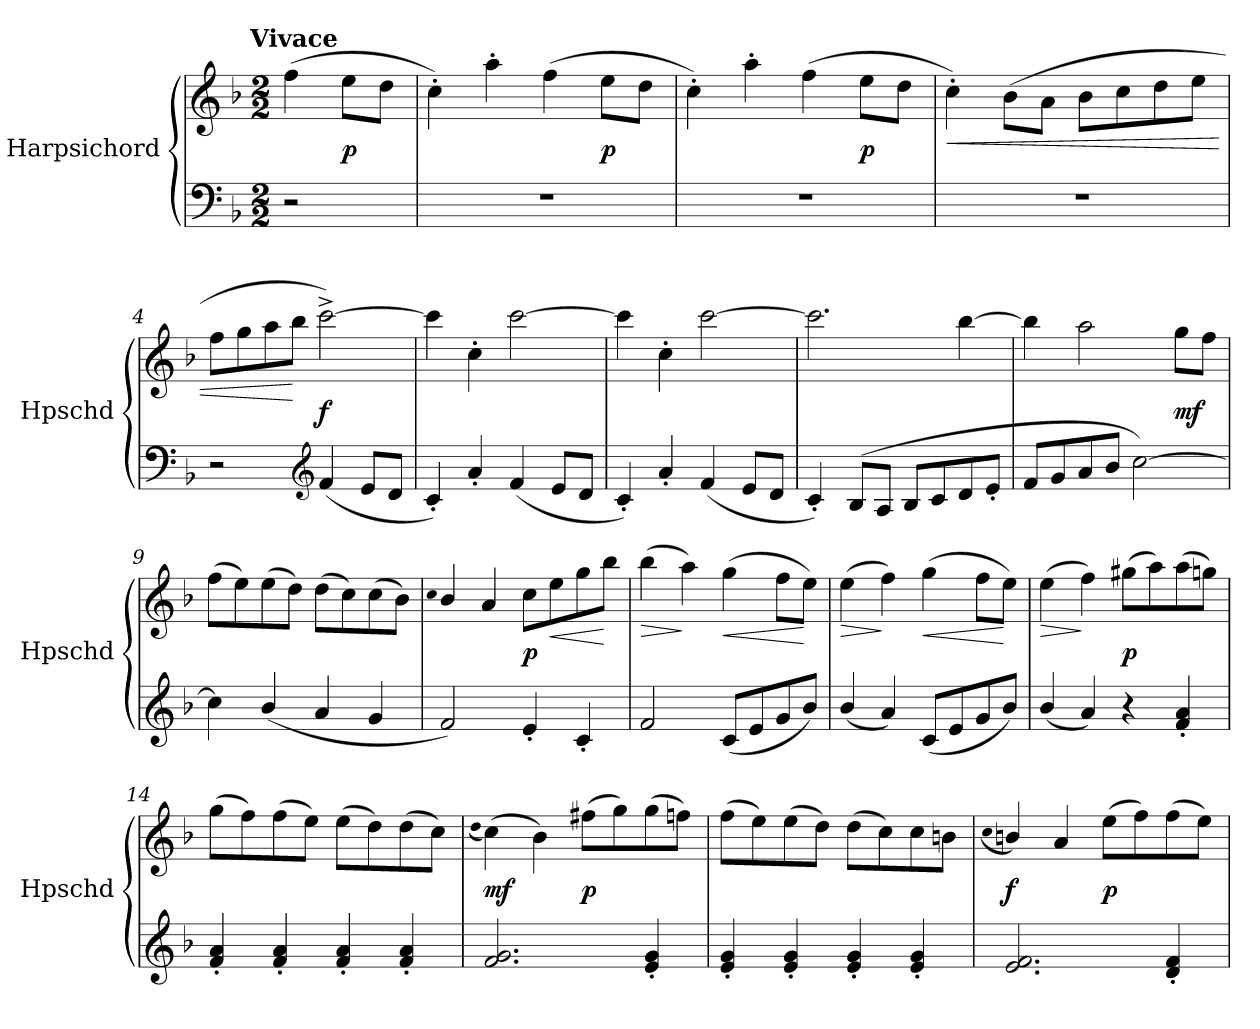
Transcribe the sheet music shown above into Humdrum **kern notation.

**kern	**kern	**dynam
*part1	*part1	*part1
*staff2	*staff1	*staff1/2
*I"Harpsichord	*	*
*I'Hpschd	*	*
*clefF4	*clefG2	*
*k[b-]	*k[b-]	*
!!LO:TX:omd:t=Vivace
*M2/2	*M2/2	*
*MM216	*MM216	*
=	=	=
2r	(4ff\	.
.	8ee\L	p
.	8dd\J	.
=1	=1	=1
1r	4cc'\)	.
.	4aa'\	.
.	(4ff\	.
.	8ee\L	p
.	8dd\J	.
=2	=2	=2
1r	4cc'\)	.
.	4aa'\	.
.	(4ff\	.
.	8ee\L	p
.	8dd\J	.
=3	=3	=3
!	!	!LO:HP:b
1r	4cc'\)	<
.	(8b-\L	.
.	8a\J	.
.	8b-\L	.
.	8cc\	.
.	8dd\	.
.	8ee\J	.
=4	=4	=4
2r	8ff\L	.
.	8gg\	.
.	8aa\	.
.	8bb-\J	[
*clefG2	*	*
(4f/	[2ccc^\)	f
8e/L	.	.
8d/J	.	.
=5	=5	=5
4c'/)	4ccc\]	.
4a'/	4cc'\	.
(4f/	[2ccc\	.
8e/L	.	.
8d/J	.	.
=6	=6	=6
4c'/)	4ccc\]	.
4a'/	4cc'\	.
(4f/	[2ccc\	.
8e/L	.	.
8d/J	.	.
=7	=7	=7
4c'/)	2.ccc\]	.
(8B-/L	.	.
8A/J	.	.
8B-/L	.	.
8c/	.	.
8d/	[4bb-\	.
8e'/J	.	.
=8	=8	=8
8f/L	4bb-\]	.
8g/	.	.
8a/	2aa\	.
8b-/J	.	.
[2cc\)	.	.
.	8gg\L	mf
.	8ff\J	.
=9	=9	=9
4cc\]	(8ff\L	.
.	8ee\)	.
(4b-/	(8ee\	.
.	8dd\J)	.
4a/	(8dd\L	.
.	8cc\)	.
4g/	(8cc\	.
.	8b-\J)	.
=10	=10	=10
.	qcc	.
2f/)	4b-/	.
.	4a/	.
4e'/	8cc\L	p
!	!	!LO:HP:b
.	8ee\	<
4c'/	8gg\	.
.	8bb-\J	[
=11	=11	=11
!	!	!LO:HP:b
2f/	(4bb-\	>
.	4aa\)	]
!	!	!LO:HP:b
(8c/L	(4gg\	<
8e/	.	.
8g/	8ff\L	.
8b-/J)	8ee\J)	[
=12	=12	=12
!	!	!LO:HP:b
(4b-/	(4ee\	>
4a/)	4ff\)	]
!	!	!LO:HP:b
(8c/L	(4gg\	<
8e/	.	.
8g/	8ff\L	.
8b-/J)	8ee\J)	[
=13	=13	=13
!	!	!LO:HP:b
(4b-/	(4ee\	>
4a/)	4ff\)	]
4r	(8gg#X\L	p
.	8aa\)	.
4f'/ 4a'/	(8aa\	.
.	8ggn\J)	.
=14	=14	=14
4f'/ 4a'/	(8gg\L	.
.	8ff\)	.
4f'/ 4a'/	(8ff\	.
.	8ee\J)	.
4f'/ 4a'/	(8ee\L	.
.	8dd\)	.
4f'/ 4a'/	(8dd\	.
.	8cc\J)	.
=15	=15	=15
.	(qdd	.
2.f/ 2.g/	(4cc\)	mf
.	4b-\)	.
.	(8ff#X\L	p
.	8gg\)	.
4e'/ 4g'/	(8gg\	.
.	8ffn\J)	.
=16	=16	=16
4e'/ 4g'/	(8ff\L	.
.	8ee\)	.
4e'/ 4g'/	(8ee\	.
.	8dd\J)	.
4e'/ 4g'/	(8dd\L	.
.	8cc\)	.
4e'/ 4g'/	8cc\	.
.	8bn\J	.
=17	=17	=17
.	(qcc	.
2.e/ 2.f/	4bn/)	f
.	4a/	.
.	(8ee\L	p
.	8ff\)	.
4d'/ 4f'/	(8ff\	.
.	8ee\J)	.
=	=	=
*-	*-	*-
